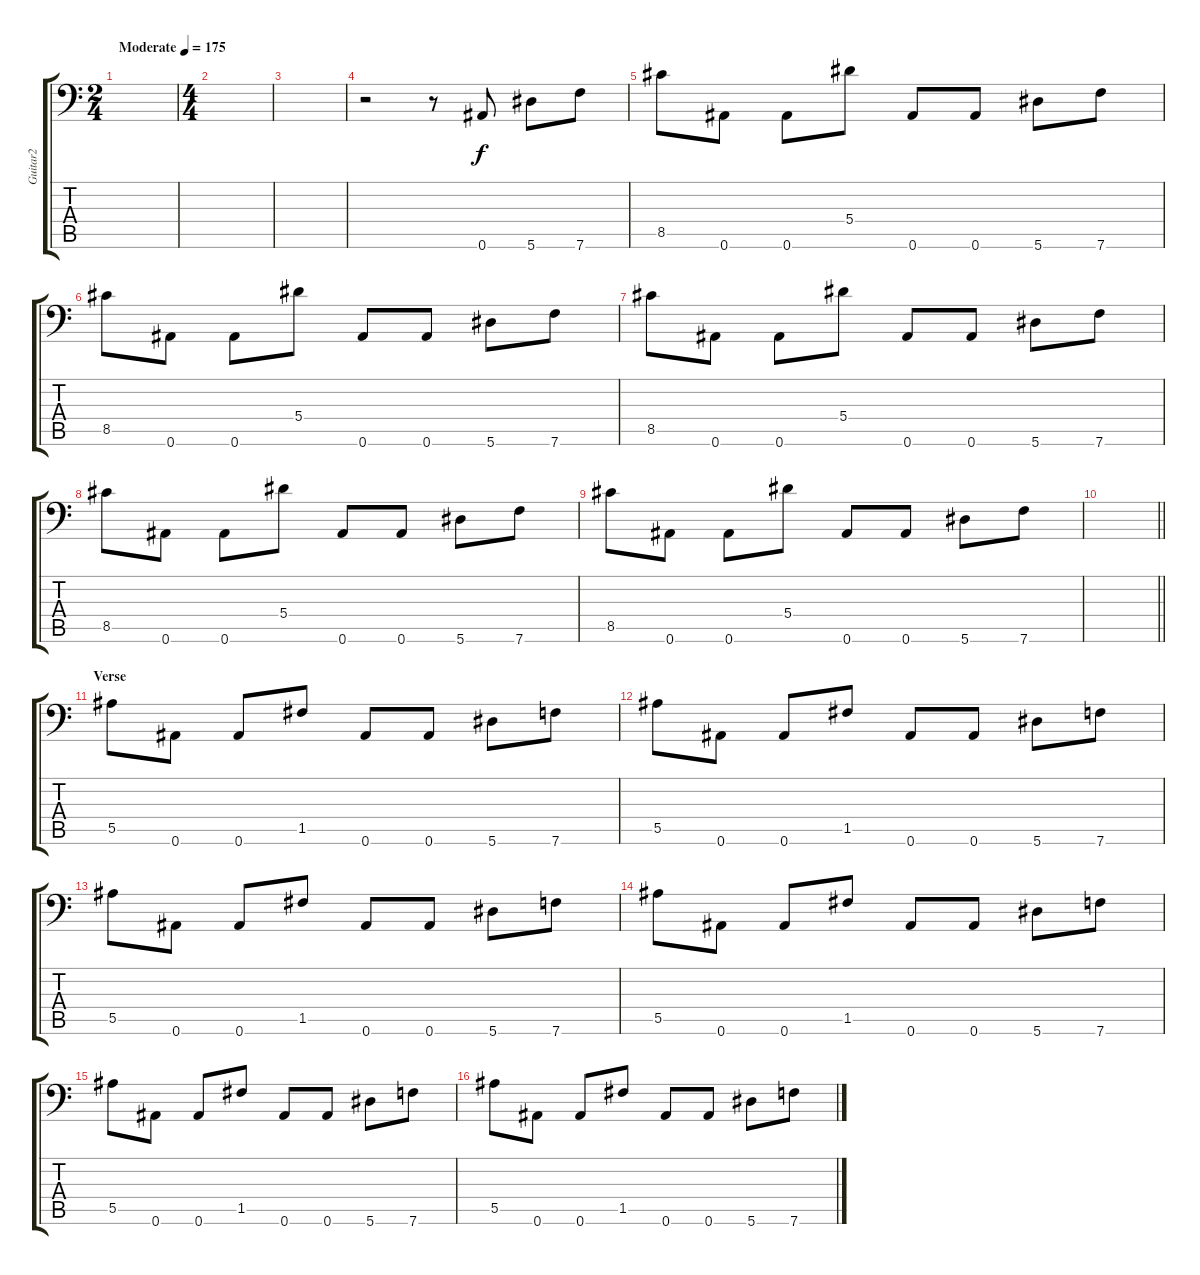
\track ("Guitar2" "Guitar2") {instrument distortionguitar}
\staff {score tabs}
\tuning (C4 G3 Eb3 Bb2 F2 Bb1) {hide}
\ts (2 4)
\tempo (175 "Moderate")
\clef f4
\ks c
|
\ts (4 4)
|
|
r.2 r.8 0.6.8 5.6.8 7.6.8 |
8.5.8 0.6.8 0.6.8 5.4.8 0.6.8 0.6.8 5.6.8 7.6.8 |
8.5.8 0.6.8 0.6.8 5.4.8 0.6.8 0.6.8 5.6.8 7.6.8 |
8.5.8 0.6.8 0.6.8 5.4.8 0.6.8 0.6.8 5.6.8 7.6.8 |
8.5.8 0.6.8 0.6.8 5.4.8 0.6.8 0.6.8 5.6.8 7.6.8 |
8.5.8 0.6.8 0.6.8 5.4.8 0.6.8 0.6.8 5.6.8 7.6.8 |
\barLineRight lightlight
|
\section ("" "Verse")
5.5.8 0.6.8 0.6.8 1.5.8 0.6.8 0.6.8 5.6.8 7.6.8 |
5.5.8 0.6.8 0.6.8 1.5.8 0.6.8 0.6.8 5.6.8 7.6.8 |
5.5.8 0.6.8 0.6.8 1.5.8 0.6.8 0.6.8 5.6.8 7.6.8 |
5.5.8 0.6.8 0.6.8 1.5.8 0.6.8 0.6.8 5.6.8 7.6.8 |
5.5.8 0.6.8 0.6.8 1.5.8 0.6.8 0.6.8 5.6.8 7.6.8 |
5.5.8 0.6.8 0.6.8 1.5.8 0.6.8 0.6.8 5.6.8 7.6.8
